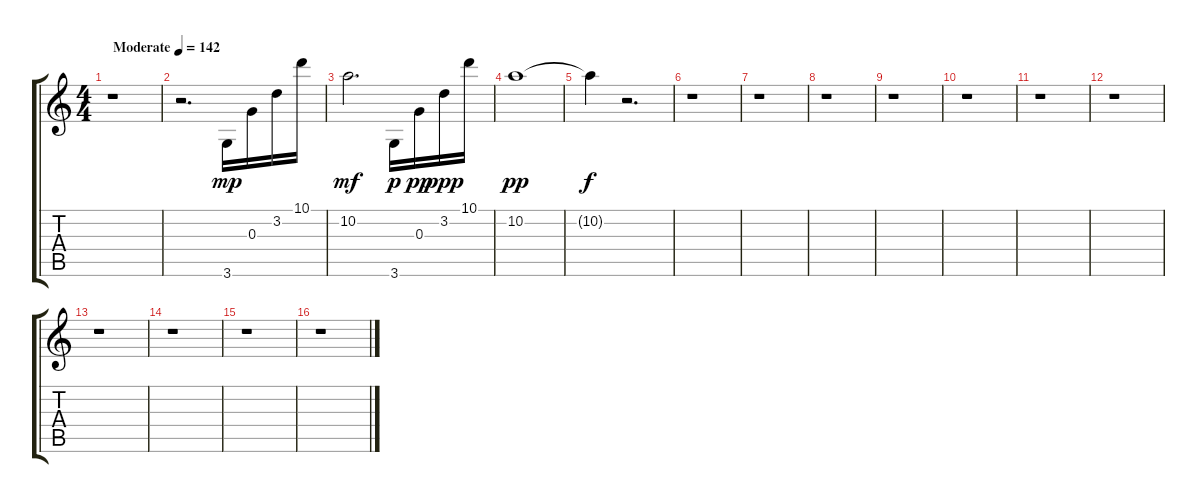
\track "" {instrument fretlessbass}
\staff {score tabs}
\tuning (E4 B3 G3 D3 A2 E2) {hide}
\ts (4 4)
\tempo (142 "Moderate")
\clef g2
\ks c
r.1{dy mp instrument fretlessbass} |
r.2{d} 3.6.16{instrument acousticguitarsteel} 0.3.16 3.2.16 10.1.16 |
10.2.2{d dy mf} 3.6.16{dy p} 0.3.16{dy pp} 3.2.16{dy ppp} 10.1.16 |
10.2.1{dy pp} |
10.2{t}.4{dy f} r.2{d} |
r.1 |
r.1 |
r.1 |
r.1 |
r.1 |
r.1 |
r.1 |
r.1 |
r.1 |
r.1 |
r.1
